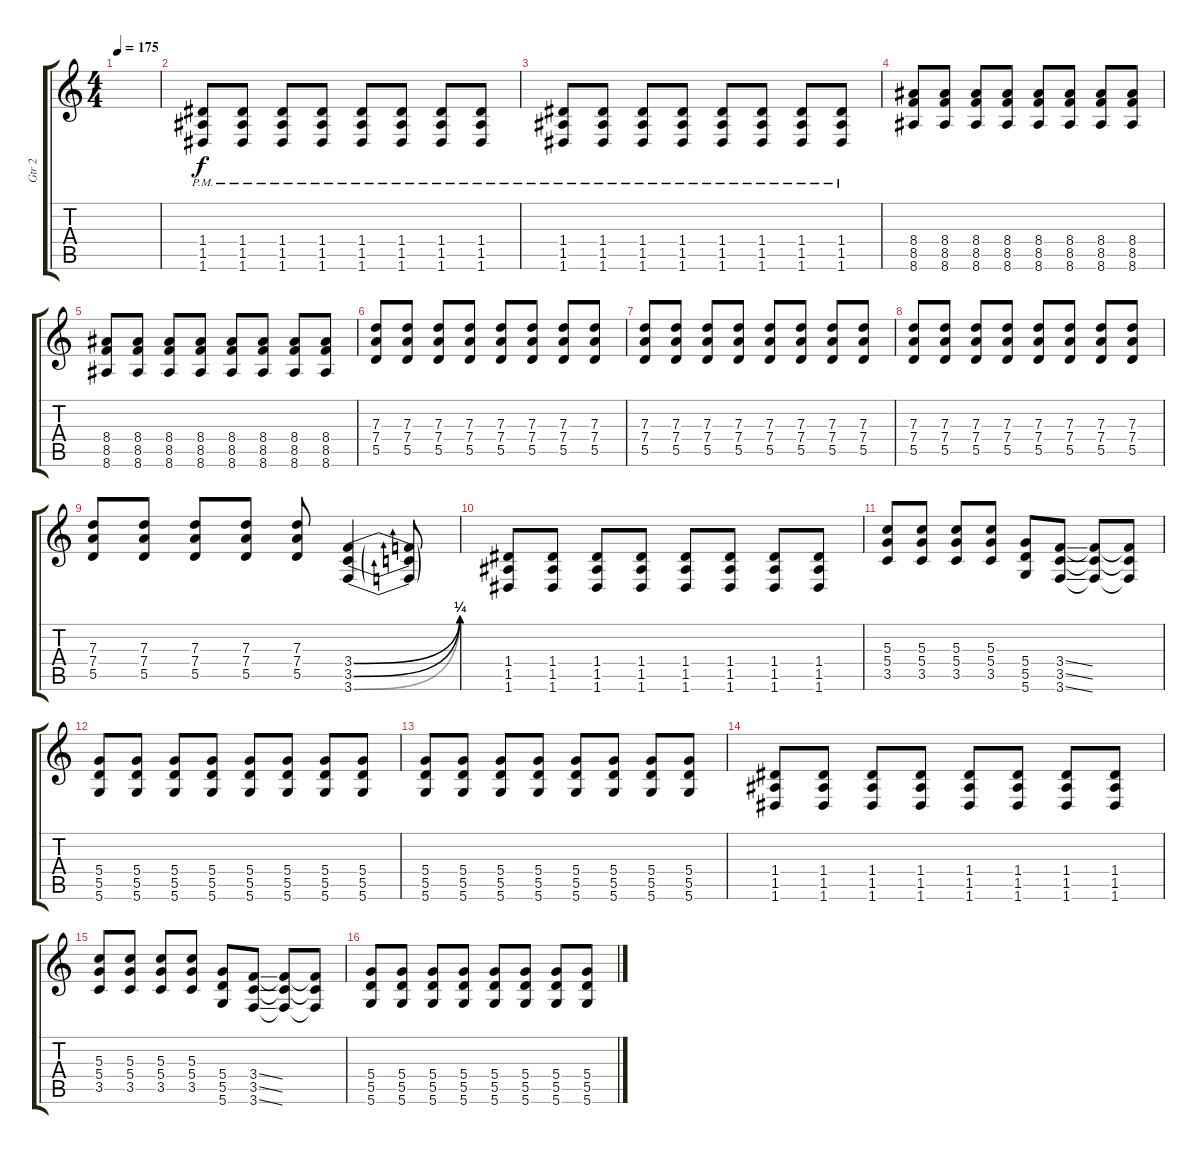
\track ("Gtr 2" "Gtr 2") {instrument overdrivenguitar}
\staff {score tabs}
\tuning (E4 B3 G3 D3 A2 D2) {hide}
\ts (4 4)
\tempo 175
\clef g2
\ks c
|
(1.4{pm} 1.5{pm} 1.6{pm}).8 (1.4{pm} 1.5{pm} 1.6{pm}).8 (1.4{pm} 1.5{pm} 1.6{pm}).8 (1.4{pm} 1.5{pm} 1.6{pm}).8 (1.4{pm} 1.5{pm} 1.6{pm}).8 (1.4{pm} 1.5{pm} 1.6{pm}).8 (1.4{pm} 1.5{pm} 1.6{pm}).8 (1.4{pm} 1.5{pm} 1.6{pm}).8 |
(1.4{pm} 1.5{pm} 1.6{pm}).8 (1.4{pm} 1.5{pm} 1.6{pm}).8 (1.4{pm} 1.5{pm} 1.6{pm}).8 (1.4{pm} 1.5{pm} 1.6{pm}).8 (1.4{pm} 1.5{pm} 1.6{pm}).8 (1.4{pm} 1.5{pm} 1.6{pm}).8 (1.4{pm} 1.5{pm} 1.6{pm}).8 (1.4{pm} 1.5{pm} 1.6{pm}).8 |
(8.4 8.5 8.6).8 (8.4 8.5 8.6).8 (8.4 8.5 8.6).8 (8.4 8.5 8.6).8 (8.4 8.5 8.6).8 (8.4 8.5 8.6).8 (8.4 8.5 8.6).8 (8.4 8.5 8.6).8 |
(8.4 8.5 8.6).8 (8.4 8.5 8.6).8 (8.4 8.5 8.6).8 (8.4 8.5 8.6).8 (8.4 8.5 8.6).8 (8.4 8.5 8.6).8 (8.4 8.5 8.6).8 (8.4 8.5 8.6).8 |
(7.3 7.4 5.5).8 (7.3 7.4 5.5).8 (7.3 7.4 5.5).8 (7.3 7.4 5.5).8 (7.3 7.4 5.5).8 (7.3 7.4 5.5).8 (7.3 7.4 5.5).8 (7.3 7.4 5.5).8 |
(7.3 7.4 5.5).8 (7.3 7.4 5.5).8 (7.3 7.4 5.5).8 (7.3 7.4 5.5).8 (7.3 7.4 5.5).8 (7.3 7.4 5.5).8 (7.3 7.4 5.5).8 (7.3 7.4 5.5).8 |
(7.3 7.4 5.5).8 (7.3 7.4 5.5).8 (7.3 7.4 5.5).8 (7.3 7.4 5.5).8 (7.3 7.4 5.5).8 (7.3 7.4 5.5).8 (7.3 7.4 5.5).8 (7.3 7.4 5.5).8 |
(7.3 7.4 5.5).8 (7.3 7.4 5.5).8 (7.3 7.4 5.5).8 (7.3 7.4 5.5).8 (7.3 7.4 5.5).8 (3.4{be (bend 0 0 60 1)} 3.5{be (bend 0 0 60 1)} 3.6{be (bend 0 0 60 1)}).4 (3.4{t} 3.5{t} 3.6{t}).8 |
(1.4 1.5 1.6).8 (1.4 1.5 1.6).8 (1.4 1.5 1.6).8 (1.4 1.5 1.6).8 (1.4 1.5 1.6).8 (1.4 1.5 1.6).8 (1.4 1.5 1.6).8 (1.4 1.5 1.6).8 |
(5.3 5.4 3.5).8 (5.3 5.4 3.5).8 (5.3 5.4 3.5).8 (5.3 5.4 3.5).8 (5.4 5.5 5.6).8 (3.4{ss} 3.5{ss} 3.6{ss}).8 (3.4{t} 3.5{t} 3.6{t}).8 (3.4{t} 3.5{t} 3.6{t}).8 |
(5.4 5.5 5.6).8 (5.4 5.5 5.6).8 (5.4 5.5 5.6).8 (5.4 5.5 5.6).8 (5.4 5.5 5.6).8 (5.4 5.5 5.6).8 (5.4 5.5 5.6).8 (5.4 5.5 5.6).8 |
(5.4 5.5 5.6).8 (5.4 5.5 5.6).8 (5.4 5.5 5.6).8 (5.4 5.5 5.6).8 (5.4 5.5 5.6).8 (5.4 5.5 5.6).8 (5.4 5.5 5.6).8 (5.4 5.5 5.6).8 |
(1.4 1.5 1.6).8 (1.4 1.5 1.6).8 (1.4 1.5 1.6).8 (1.4 1.5 1.6).8 (1.4 1.5 1.6).8 (1.4 1.5 1.6).8 (1.4 1.5 1.6).8 (1.4 1.5 1.6).8 |
(5.3 5.4 3.5).8 (5.3 5.4 3.5).8 (5.3 5.4 3.5).8 (5.3 5.4 3.5).8 (5.4 5.5 5.6).8 (3.4{ss} 3.5{ss} 3.6{ss}).8 (3.4{t} 3.5{t} 3.6{t}).8 (3.4{t} 3.5{t} 3.6{t}).8 |
(5.4 5.5 5.6).8 (5.4 5.5 5.6).8 (5.4 5.5 5.6).8 (5.4 5.5 5.6).8 (5.4 5.5 5.6).8 (5.4 5.5 5.6).8 (5.4 5.5 5.6).8 (5.4 5.5 5.6).8
